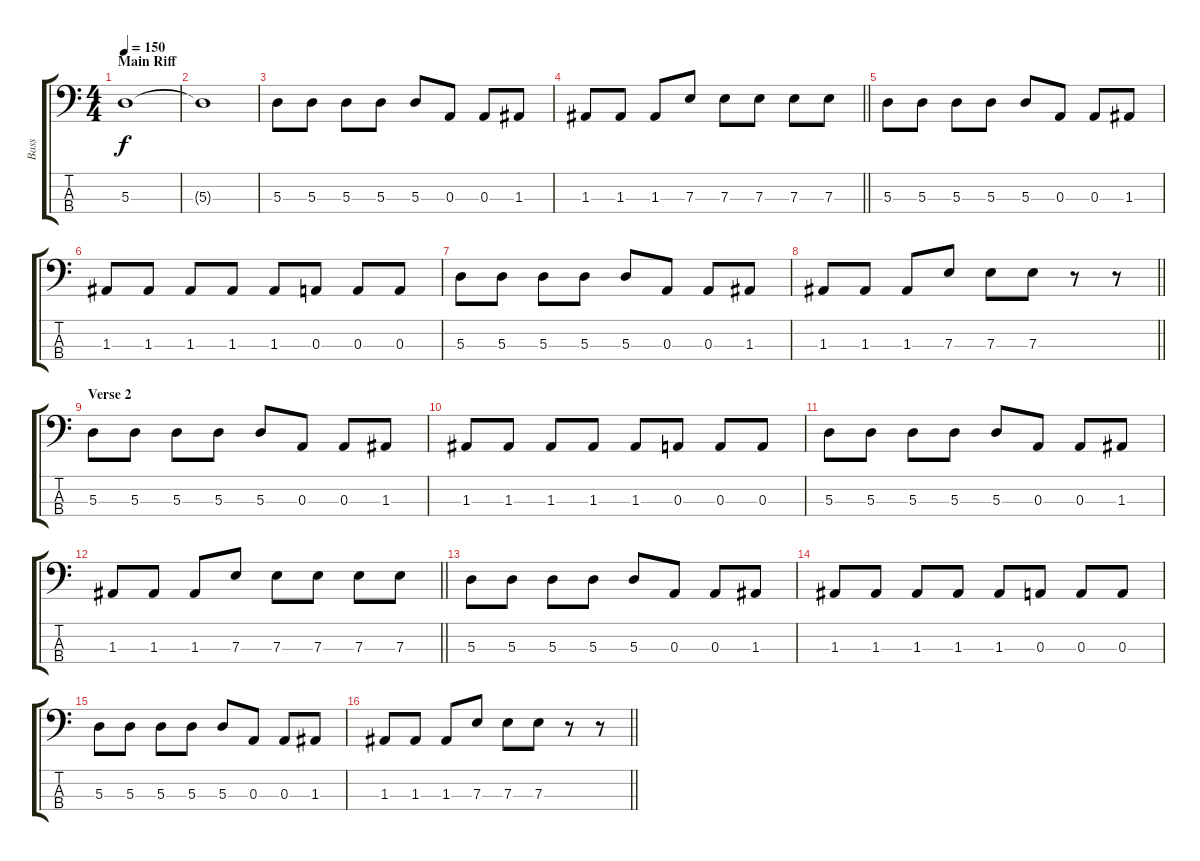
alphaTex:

\track ("Bass" "Bass") {instrument electricbasspick}
\staff {score tabs}
\tuning (G2 D2 A1 E1) {hide}
\ts (4 4)
\section ("" "Main Riff")
\tempo 150
\clef f4
\ks c
5.3.1{dy f} |
5.3{t}.1 |
5.3.8 5.3.8 5.3.8 5.3.8 5.3.8 0.3.8 0.3.8 1.3.8 |
\barLineRight lightlight
1.3.8 1.3.8 1.3.8 7.3.8 7.3.8 7.3.8 7.3.8 7.3.8 |
5.3.8 5.3.8 5.3.8 5.3.8 5.3.8 0.3.8 0.3.8 1.3.8 |
1.3.8 1.3.8 1.3.8 1.3.8 1.3.8 0.3.8 0.3.8 0.3.8 |
5.3.8 5.3.8 5.3.8 5.3.8 5.3.8 0.3.8 0.3.8 1.3.8 |
\barLineRight lightlight
1.3.8 1.3.8 1.3.8 7.3.8 7.3.8 7.3.8 r.8 r.8 |
\section ("" "Verse 2")
5.3.8 5.3.8 5.3.8 5.3.8 5.3.8 0.3.8 0.3.8 1.3.8 |
1.3.8 1.3.8 1.3.8 1.3.8 1.3.8 0.3.8 0.3.8 0.3.8 |
5.3.8 5.3.8 5.3.8 5.3.8 5.3.8 0.3.8 0.3.8 1.3.8 |
\barLineRight lightlight
1.3.8 1.3.8 1.3.8 7.3.8 7.3.8 7.3.8 7.3.8 7.3.8 |
5.3.8 5.3.8 5.3.8 5.3.8 5.3.8 0.3.8 0.3.8 1.3.8 |
1.3.8 1.3.8 1.3.8 1.3.8 1.3.8 0.3.8 0.3.8 0.3.8 |
5.3.8 5.3.8 5.3.8 5.3.8 5.3.8 0.3.8 0.3.8 1.3.8 |
\barLineRight lightlight
1.3.8 1.3.8 1.3.8 7.3.8 7.3.8 7.3.8 r.8 r.8
